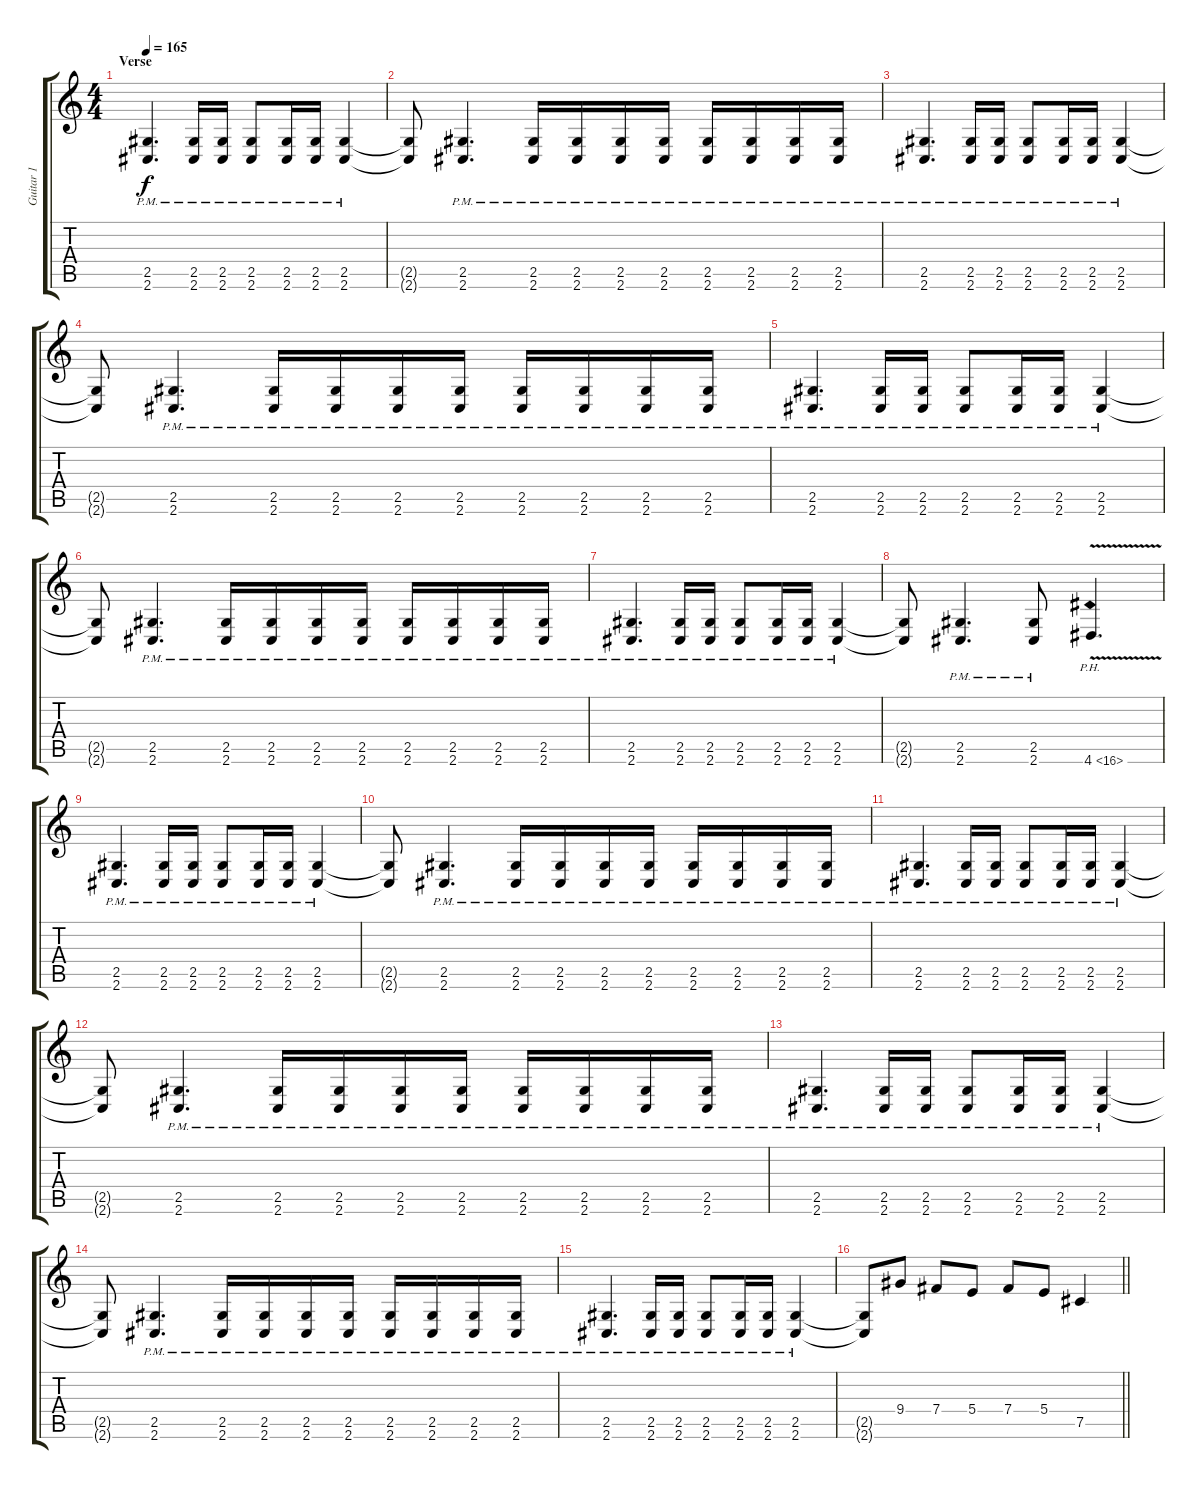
\track ("Guitar 1" "Guitar 1") {instrument distortionguitar}
\staff {score tabs}
\tuning (Db4 Ab3 E3 B2 Gb2 B1) {hide}
\ts (4 4)
\section ("" "Verse")
\tempo 165
\clef g2
\ks c
(2.5{pm} 2.6{pm}).4{d dy f} (2.5{pm} 2.6{pm}).16 (2.5{pm} 2.6{pm}).16 (2.5{pm} 2.6{pm}).8 (2.5{pm} 2.6{pm}).16 (2.5{pm} 2.6{pm}).16 (2.5{pm} 2.6{pm}).4 |
(2.5{t} 2.6{t}).8 (2.5{pm} 2.6{pm}).4{d} (2.5{pm} 2.6{pm}).16 (2.5{pm} 2.6{pm}).16 (2.5{pm} 2.6{pm}).16 (2.5{pm} 2.6{pm}).16 (2.5{pm} 2.6{pm}).16 (2.5{pm} 2.6{pm}).16 (2.5{pm} 2.6{pm}).16 (2.5{pm} 2.6{pm}).16 |
(2.5{pm} 2.6{pm}).4{d} (2.5{pm} 2.6{pm}).16 (2.5{pm} 2.6{pm}).16 (2.5{pm} 2.6{pm}).8 (2.5{pm} 2.6{pm}).16 (2.5{pm} 2.6{pm}).16 (2.5{pm} 2.6{pm}).4 |
(2.5{t} 2.6{t}).8 (2.5{pm} 2.6{pm}).4{d} (2.5{pm} 2.6{pm}).16 (2.5{pm} 2.6{pm}).16 (2.5{pm} 2.6{pm}).16 (2.5{pm} 2.6{pm}).16 (2.5{pm} 2.6{pm}).16 (2.5{pm} 2.6{pm}).16 (2.5{pm} 2.6{pm}).16 (2.5{pm} 2.6{pm}).16 |
(2.5{pm} 2.6{pm}).4{d} (2.5{pm} 2.6{pm}).16 (2.5{pm} 2.6{pm}).16 (2.5{pm} 2.6{pm}).8 (2.5{pm} 2.6{pm}).16 (2.5{pm} 2.6{pm}).16 (2.5{pm} 2.6{pm}).4 |
(2.5{t} 2.6{t}).8 (2.5{pm} 2.6{pm}).4{d} (2.5{pm} 2.6{pm}).16 (2.5{pm} 2.6{pm}).16 (2.5{pm} 2.6{pm}).16 (2.5{pm} 2.6{pm}).16 (2.5{pm} 2.6{pm}).16 (2.5{pm} 2.6{pm}).16 (2.5{pm} 2.6{pm}).16 (2.5{pm} 2.6{pm}).16 |
(2.5{pm} 2.6{pm}).4{d} (2.5{pm} 2.6{pm}).16 (2.5{pm} 2.6{pm}).16 (2.5{pm} 2.6{pm}).8 (2.5{pm} 2.6{pm}).16 (2.5{pm} 2.6{pm}).16 (2.5{pm} 2.6{pm}).4 |
(2.5{t} 2.6{t}).8 (2.5{pm} 2.6{pm}).4{d} (2.5{pm} 2.6{pm}).8 4.6{ph 12 v}.4{d} |
(2.5{pm} 2.6{pm}).4{d} (2.5{pm} 2.6{pm}).16 (2.5{pm} 2.6{pm}).16 (2.5{pm} 2.6{pm}).8 (2.5{pm} 2.6{pm}).16 (2.5{pm} 2.6{pm}).16 (2.5{pm} 2.6{pm}).4 |
(2.5{t} 2.6{t}).8 (2.5{pm} 2.6{pm}).4{d} (2.5{pm} 2.6{pm}).16 (2.5{pm} 2.6{pm}).16 (2.5{pm} 2.6{pm}).16 (2.5{pm} 2.6{pm}).16 (2.5{pm} 2.6{pm}).16 (2.5{pm} 2.6{pm}).16 (2.5{pm} 2.6{pm}).16 (2.5{pm} 2.6{pm}).16 |
(2.5{pm} 2.6{pm}).4{d} (2.5{pm} 2.6{pm}).16 (2.5{pm} 2.6{pm}).16 (2.5{pm} 2.6{pm}).8 (2.5{pm} 2.6{pm}).16 (2.5{pm} 2.6{pm}).16 (2.5{pm} 2.6{pm}).4 |
(2.5{t} 2.6{t}).8 (2.5{pm} 2.6{pm}).4{d} (2.5{pm} 2.6{pm}).16 (2.5{pm} 2.6{pm}).16 (2.5{pm} 2.6{pm}).16 (2.5{pm} 2.6{pm}).16 (2.5{pm} 2.6{pm}).16 (2.5{pm} 2.6{pm}).16 (2.5{pm} 2.6{pm}).16 (2.5{pm} 2.6{pm}).16 |
(2.5{pm} 2.6{pm}).4{d} (2.5{pm} 2.6{pm}).16 (2.5{pm} 2.6{pm}).16 (2.5{pm} 2.6{pm}).8 (2.5{pm} 2.6{pm}).16 (2.5{pm} 2.6{pm}).16 (2.5{pm} 2.6{pm}).4 |
(2.5{t} 2.6{t}).8 (2.5{pm} 2.6{pm}).4{d} (2.5{pm} 2.6{pm}).16 (2.5{pm} 2.6{pm}).16 (2.5{pm} 2.6{pm}).16 (2.5{pm} 2.6{pm}).16 (2.5{pm} 2.6{pm}).16 (2.5{pm} 2.6{pm}).16 (2.5{pm} 2.6{pm}).16 (2.5{pm} 2.6{pm}).16 |
(2.5{pm} 2.6{pm}).4{d} (2.5{pm} 2.6{pm}).16 (2.5{pm} 2.6{pm}).16 (2.5{pm} 2.6{pm}).8 (2.5{pm} 2.6{pm}).16 (2.5{pm} 2.6{pm}).16 (2.5{pm} 2.6{pm}).4 |
\barLineRight lightlight
(2.5{t} 2.6{t}).8 9.4.8 7.4.8 5.4.8 7.4.8 5.4.8 7.5.4
